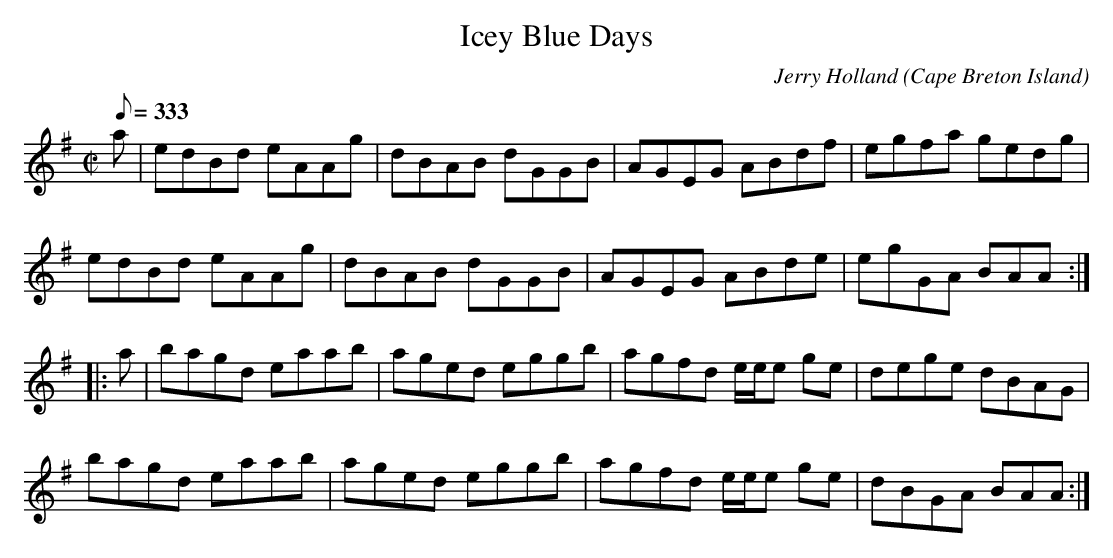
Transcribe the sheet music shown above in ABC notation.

X:1
T:Icey Blue Days
C:Jerry Holland
O:Cape Breton Island
L:1/8
Q:333
M:C|
K:Ador
a|edBd eAAg|dBAB dGGB|AGEG ABdf|egfa gedg|
edBd eAAg|dBAB dGGB|AGEG ABde|egGA BAA:|
|:a|bagd eaab|aged eggb|agfd e/e/e ge|dege dBAG|
bagd eaab|aged eggb|agfd e/e/e ge|dBGA BAA:|
